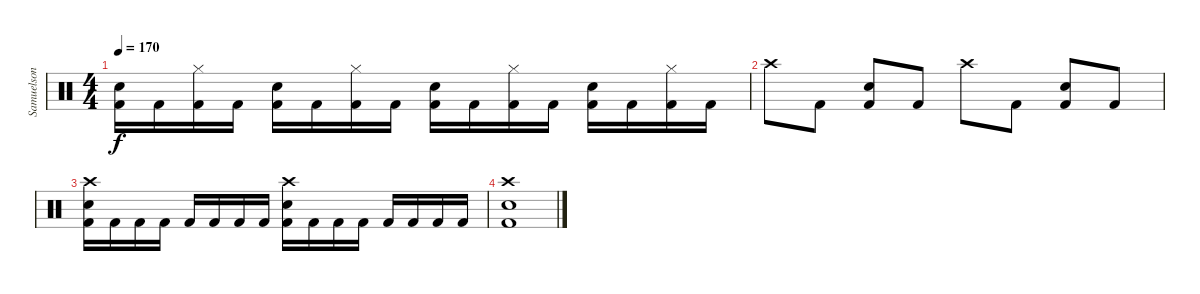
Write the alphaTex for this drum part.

\track ("Samuelson" "Samuelson") {instrument percussion}
\staff {score}
\articulation defaults
\ts (4 4)
\tempo 170
\clef neutral
\ks c
("Snare (hit) 2" "Kick (hit) 2").16{dy f} "Kick (hit) 2".16 ("Hi-Hat (closed)" "Kick (hit) 2").16 "Kick (hit) 2".16 ("Snare (hit) 2" "Kick (hit) 2").16 "Kick (hit) 2".16 ("Hi-Hat (closed)" "Kick (hit) 2").16 "Kick (hit) 2".16 ("Snare (hit) 2" "Kick (hit) 2").16 "Kick (hit) 2".16 ("Hi-Hat (closed)" "Kick (hit) 2").16 "Kick (hit) 2".16 ("Snare (hit) 2" "Kick (hit) 2").16 "Kick (hit) 2".16 ("Hi-Hat (closed)" "Kick (hit) 2").16 "Kick (hit) 2".16 |
"Crash high (hit)".8 "Kick (hit) 2".8 ("Electric Snare (hit)" "Kick (hit) 2").8 "Kick (hit) 2".8 "Crash high (hit)".8 "Kick (hit) 2".8 ("Electric Snare (hit)" "Kick (hit) 2").8 "Kick (hit) 2".8 |
("Crash high (hit)" "Snare (hit) 2" "Kick (hit) 2").16 "Kick (hit) 2".16 "Kick (hit) 2".16 "Kick (hit) 2".16 "Kick (hit) 2".16 "Kick (hit) 2".16 "Kick (hit) 2".16 "Kick (hit) 2".16 ("Crash high (hit)" "Snare (hit) 2" "Kick (hit) 2").16 "Kick (hit) 2".16 "Kick (hit) 2".16 "Kick (hit) 2".16 "Kick (hit) 2".16 "Kick (hit) 2".16 "Kick (hit) 2".16 "Kick (hit) 2".16 |
("Crash high (hit)" "Snare (hit) 2" "Kick (hit) 2").1
